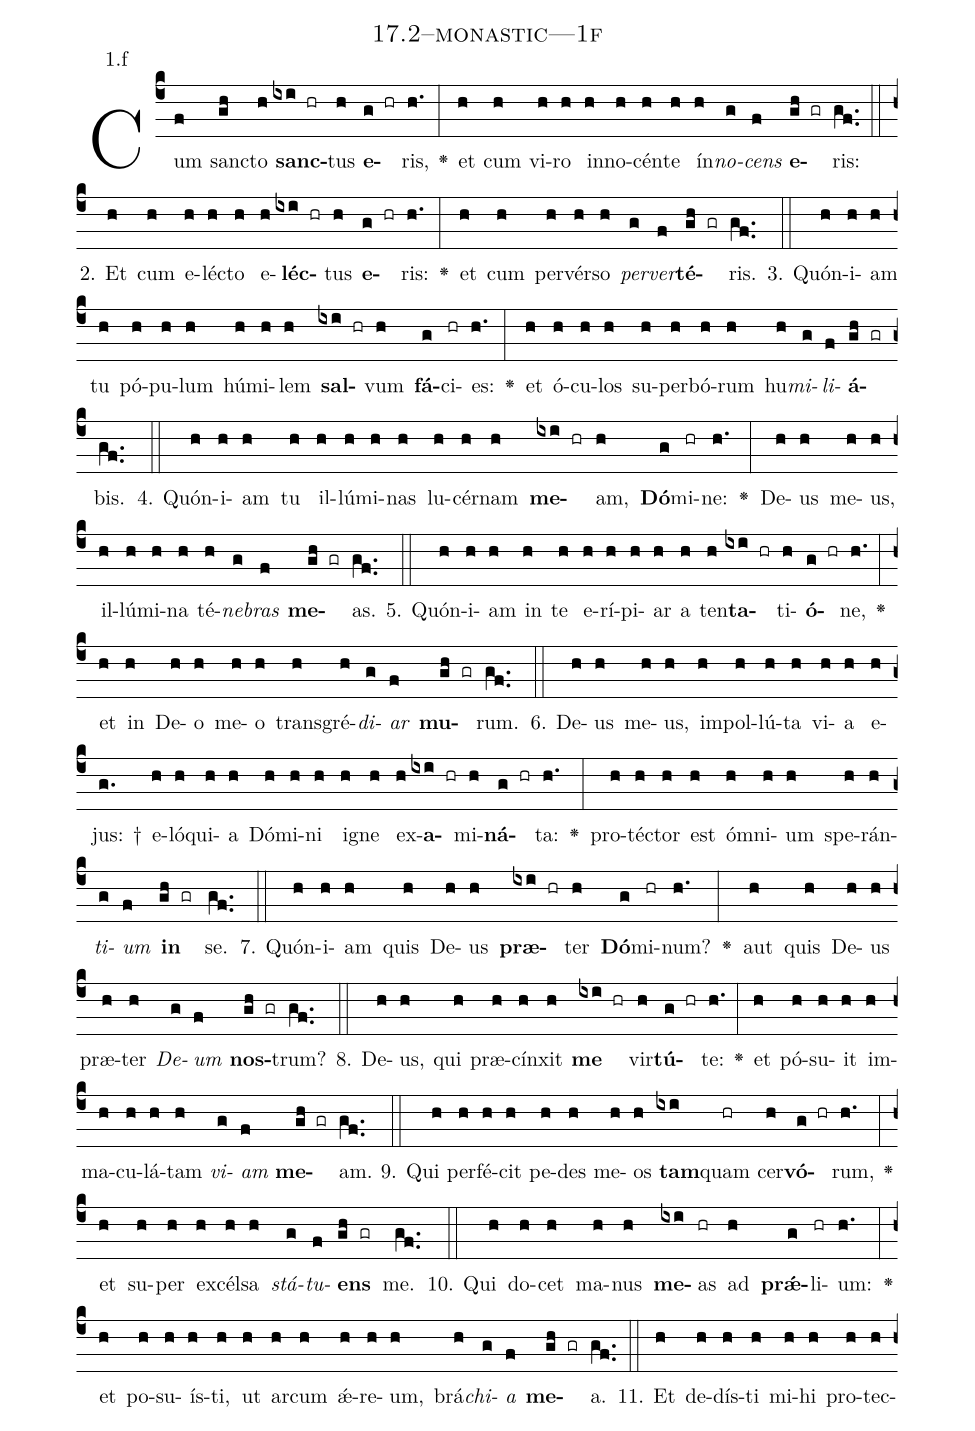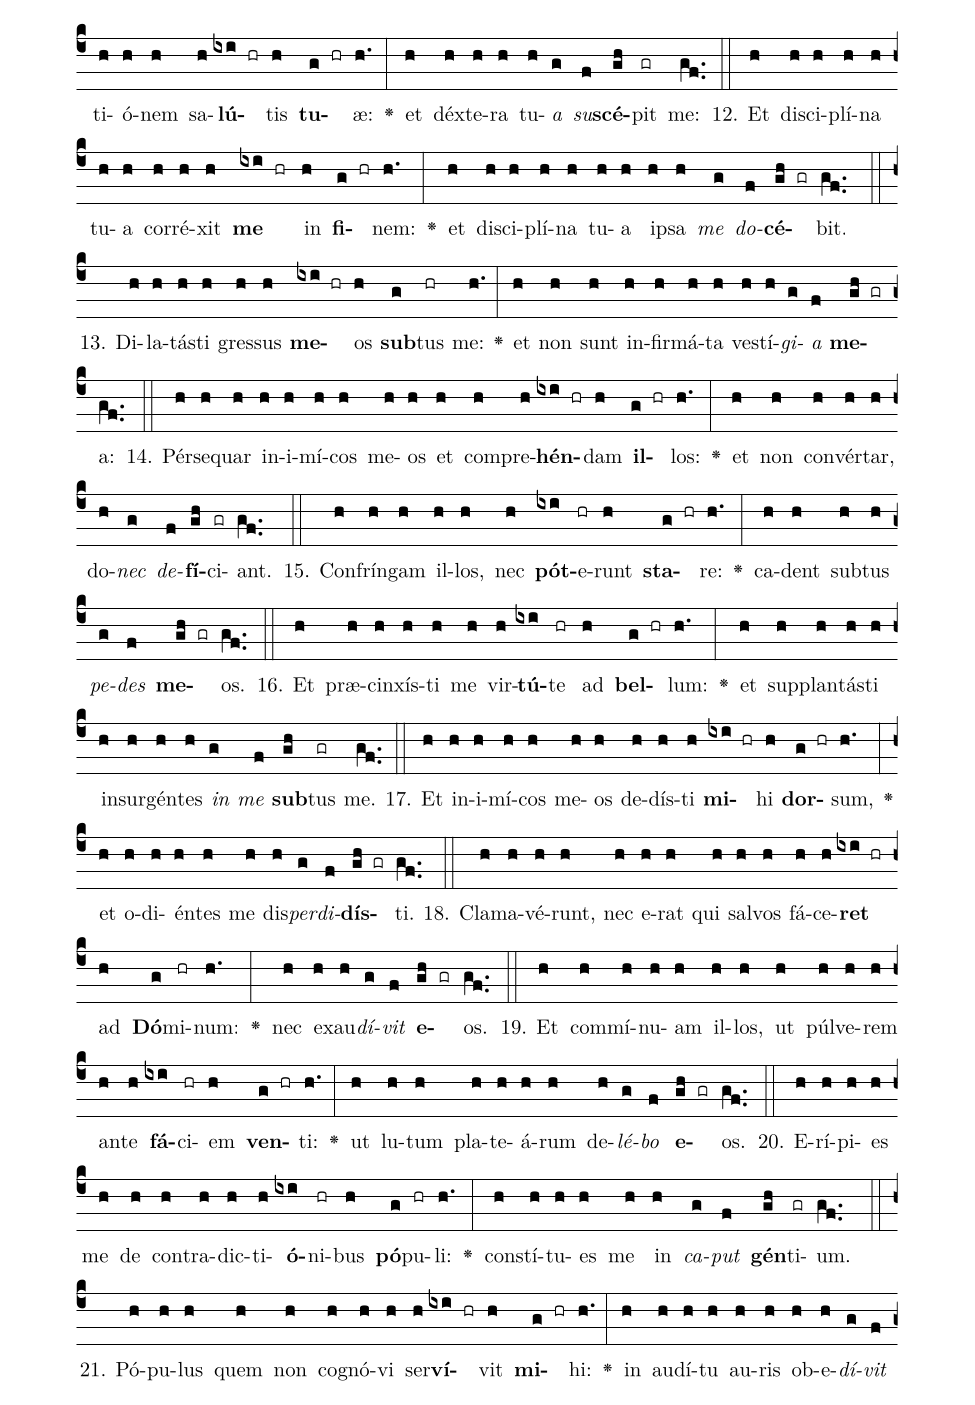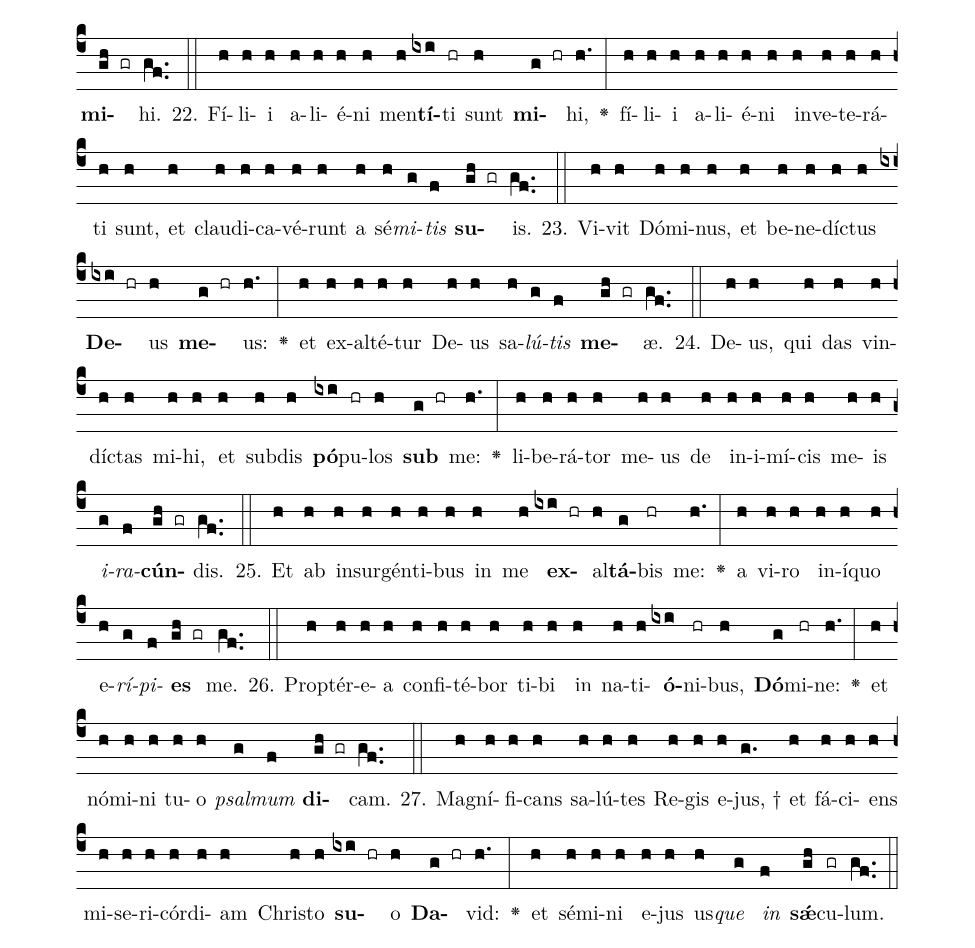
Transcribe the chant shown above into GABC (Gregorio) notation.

name: 17.2--monastic---1f;
annotation: 1.f;
%%
(c4)Cum(f) sanc(gh)to(h) <b>sanc</b>(ixi hr)tus(h) <b>e</b>(g hr)ris,(h.) <v>\greheightstar</v>(:) et(h) cum(h) vi(h)ro(h) in(h)no(h)cén(h)te(h) ín(h)<i>no</i>(g)<i>cens</i>(f) <b>e</b>(gh gr)ris:(gf..) (::)
2. Et(h) cum(h) e(h)léc(h)to(h) e(h)<b>léc</b>(ixi hr)tus(h) <b>e</b>(g hr)ris:(h.) <v>\greheightstar</v>(:) et(h) cum(h) per(h)vér(h)so(h) <i>per</i>(g)<i>ver</i>(f)<b>té</b>(gh gr)ris.(gf..) (::)
3. Quón(h)i(h)am(h) tu(h) pó(h)pu(h)lum(h) hú(h)mi(h)lem(h) <b>sal</b>(ixi hr)vum(h) <b>fá</b>(g)ci(hr)es:(h.) <v>\greheightstar</v>(:) et(h) ó(h)cu(h)los(h) su(h)per(h)bó(h)rum(h) hu(h)<i>mi</i>(g)<i>li</i>(f)<b>á</b>(gh gr)bis.(gf..) (::)
4. Quón(h)i(h)am(h) tu(h) il(h)lú(h)mi(h)nas(h) lu(h)cér(h)nam(h) <b>me</b>(ixi hr)am,(h) <b>Dó</b>(g)mi(hr)ne:(h.) <v>\greheightstar</v>(:) De(h)us(h) me(h)us,(h) il(h)lú(h)mi(h)na(h) té(h)<i>ne</i>(g)<i>bras</i>(f) <b>me</b>(gh gr)as.(gf..) (::)
5. Quón(h)i(h)am(h) in(h) te(h) e(h)rí(h)pi(h)ar(h) a(h) ten(h)<b>ta</b>(ixi hr)ti(h)<b>ó</b>(g hr)ne,(h.) <v>\greheightstar</v>(:) et(h) in(h) De(h)o(h) me(h)o(h) trans(h)gré(h)<i>di</i>(g)<i>ar</i>(f) <b>mu</b>(gh gr)rum.(gf..) (::)
6. De(h)us(h) me(h)us,(h) im(h)pol(h)lú(h)ta(h) vi(h)a(h) e(h)jus: †(g.) e(h)ló(h)qui(h)a(h) Dó(h)mi(h)ni(h) i(h)gne(h) ex(h)<b>a</b>(ixi hr)mi(h)<b>ná</b>(g hr)ta:(h.) <v>\greheightstar</v>(:) pro(h)téc(h)tor(h) est(h) óm(h)ni(h)um(h) spe(h)rán(h)<i>ti</i>(g)<i>um</i>(f) <b>in</b>(gh gr) se.(gf..) (::)
7. Quón(h)i(h)am(h) quis(h) De(h)us(h) <b>præ</b>(ixi hr)ter(h) <b>Dó</b>(g)mi(hr)num?(h.) <v>\greheightstar</v>(:) aut(h) quis(h) De(h)us(h) præ(h)ter(h) <i>De</i>(g)<i>um</i>(f) <b>nos</b>(gh gr)trum?(gf..) (::)
8. De(h)us,(h) qui(h) præ(h)cín(h)xit(h) <b>me</b>(ixi hr) vir(h)<b>tú</b>(g hr)te:(h.) <v>\greheightstar</v>(:) et(h) pó(h)su(h)it(h) im(h)ma(h)cu(h)lá(h)tam(h) <i>vi</i>(g)<i>am</i>(f) <b>me</b>(gh gr)am.(gf..) (::)
9. Qui(h) per(h)fé(h)cit(h) pe(h)des(h) me(h)os(h) <b>tam</b>(ixi)quam(hr) cer(h)<b>vó</b>(g hr)rum,(h.) <v>\greheightstar</v>(:) et(h) su(h)per(h) ex(h)cél(h)sa(h) <i>stá</i>(g)<i>tu</i>(f)<b>ens</b>(gh gr) me.(gf..) (::)
10. Qui(h) do(h)cet(h) ma(h)nus(h) <b>me</b>(ixi)as(hr) ad(h) <b>prǽ</b>(g)li(hr)um:(h.) <v>\greheightstar</v>(:) et(h) po(h)su(h)ís(h)ti,(h) ut(h) ar(h)cum(h) ǽ(h)re(h)um,(h) brá(h)<i>chi</i>(g)<i>a</i>(f) <b>me</b>(gh gr)a.(gf..) (::)
11. Et(h) de(h)dís(h)ti(h) mi(h)hi(h) pro(h)tec(h)ti(h)ó(h)nem(h) sa(h)<b>lú</b>(ixi hr)tis(h) <b>tu</b>(g hr)æ:(h.) <v>\greheightstar</v>(:) et(h) déx(h)te(h)ra(h) tu(h)<i>a</i>(g) <i>su</i>(f)<b>scé</b>(gh)pit(gr) me:(gf..) (::)
12. Et(h) di(h)sci(h)plí(h)na(h) tu(h)a(h) cor(h)ré(h)xit(h) <b>me</b>(ixi hr) in(h) <b>fi</b>(g hr)nem:(h.) <v>\greheightstar</v>(:) et(h) di(h)sci(h)plí(h)na(h) tu(h)a(h) ip(h)sa(h) <i>me</i>(g) <i>do</i>(f)<b>cé</b>(gh gr)bit.(gf..) (::)
13. Di(h)la(h)tás(h)ti(h) gres(h)sus(h) <b>me</b>(ixi hr)os(h) <b>sub</b>(g)tus(hr) me:(h.) <v>\greheightstar</v>(:) et(h) non(h) sunt(h) in(h)fir(h)má(h)ta(h) ves(h)tí(h)<i>gi</i>(g)<i>a</i>(f) <b>me</b>(gh gr)a:(gf..) (::)
14. Pér(h)se(h)quar(h) in(h)i(h)mí(h)cos(h) me(h)os(h) et(h) com(h)pre(h)<b>hén</b>(ixi hr)dam(h) <b>il</b>(g hr)los:(h.) <v>\greheightstar</v>(:) et(h) non(h) con(h)vér(h)tar,(h) do(h)<i>nec</i>(g) <i>de</i>(f)<b>fí</b>(gh)ci(gr)ant.(gf..) (::)
15. Con(h)frín(h)gam(h) il(h)los,(h) nec(h) <b>pót</b>(ixi)e(hr)runt(h) <b>sta</b>(g hr)re:(h.) <v>\greheightstar</v>(:) ca(h)dent(h) sub(h)tus(h) <i>pe</i>(g)<i>des</i>(f) <b>me</b>(gh gr)os.(gf..) (::)
16. Et(h) præ(h)cin(h)xís(h)ti(h) me(h) vir(h)<b>tú</b>(ixi)te(hr) ad(h) <b>bel</b>(g hr)lum:(h.) <v>\greheightstar</v>(:) et(h) sup(h)plan(h)tás(h)ti(h) in(h)sur(h)gén(h)tes(h) <i>in</i>(g) <i>me</i>(f) <b>sub</b>(gh)tus(gr) me.(gf..) (::)
17. Et(h) in(h)i(h)mí(h)cos(h) me(h)os(h) de(h)dís(h)ti(h) <b>mi</b>(ixi hr)hi(h) <b>dor</b>(g hr)sum,(h.) <v>\greheightstar</v>(:) et(h) o(h)di(h)én(h)tes(h) me(h) dis(h)<i>per</i>(g)<i>di</i>(f)<b>dís</b>(gh gr)ti.(gf..) (::)
18. Cla(h)ma(h)vé(h)runt,(h) nec(h) e(h)rat(h) qui(h) sal(h)vos(h) fá(h)ce(h)<b>ret</b>(ixi hr) ad(h) <b>Dó</b>(g)mi(hr)num:(h.) <v>\greheightstar</v>(:) nec(h) ex(h)au(h)<i>dí</i>(g)<i>vit</i>(f) <b>e</b>(gh gr)os.(gf..) (::)
19. Et(h) com(h)mí(h)nu(h)am(h) il(h)los,(h) ut(h) púl(h)ve(h)rem(h) an(h)te(h) <b>fá</b>(ixi)ci(hr)em(h) <b>ven</b>(g hr)ti:(h.) <v>\greheightstar</v>(:) ut(h) lu(h)tum(h) pla(h)te(h)á(h)rum(h) de(h)<i>lé</i>(g)<i>bo</i>(f) <b>e</b>(gh gr)os.(gf..) (::)
20. E(h)rí(h)pi(h)es(h) me(h) de(h) con(h)tra(h)dic(h)ti(h)<b>ó</b>(ixi)ni(hr)bus(h) <b>pó</b>(g)pu(hr)li:(h.) <v>\greheightstar</v>(:) con(h)stí(h)tu(h)es(h) me(h) in(h) <i>ca</i>(g)<i>put</i>(f) <b>gén</b>(gh)ti(gr)um.(gf..) (::)
21. Pó(h)pu(h)lus(h) quem(h) non(h) co(h)gnó(h)vi(h) ser(h)<b>ví</b>(ixi hr)vit(h) <b>mi</b>(g hr)hi:(h.) <v>\greheightstar</v>(:) in(h) au(h)dí(h)tu(h) au(h)ris(h) ob(h)e(h)<i>dí</i>(g)<i>vit</i>(f) <b>mi</b>(gh gr)hi.(gf..) (::)
22. Fí(h)li(h)i(h) a(h)li(h)é(h)ni(h) men(h)<b>tí</b>(ixi)ti(hr) sunt(h) <b>mi</b>(g hr)hi,(h.) <v>\greheightstar</v>(:) fí(h)li(h)i(h) a(h)li(h)é(h)ni(h) in(h)ve(h)te(h)rá(h)ti(h) sunt,(h) et(h) clau(h)di(h)ca(h)vé(h)runt(h) a(h) sé(h)<i>mi</i>(g)<i>tis</i>(f) <b>su</b>(gh gr)is.(gf..) (::)
23. Vi(h)vit(h) Dó(h)mi(h)nus,(h) et(h) be(h)ne(h)díc(h)tus(h) <b>De</b>(ixi hr)us(h) <b>me</b>(g hr)us:(h.) <v>\greheightstar</v>(:) et(h) ex(h)al(h)té(h)tur(h) De(h)us(h) sa(h)<i>lú</i>(g)<i>tis</i>(f) <b>me</b>(gh gr)æ.(gf..) (::)
24. De(h)us,(h) qui(h) das(h) vin(h)díc(h)tas(h) mi(h)hi,(h) et(h) sub(h)dis(h) <b>pó</b>(ixi)pu(hr)los(h) <b>sub</b>(g hr) me:(h.) <v>\greheightstar</v>(:) li(h)be(h)rá(h)tor(h) me(h)us(h) de(h) in(h)i(h)mí(h)cis(h) me(h)is(h) <i>i</i>(g)<i>ra</i>(f)<b>cún</b>(gh gr)dis.(gf..) (::)
25. Et(h) ab(h) in(h)sur(h)gén(h)ti(h)bus(h) in(h) me(h) <b>ex</b>(ixi hr)al(h)<b>tá</b>(g)bis(hr) me:(h.) <v>\greheightstar</v>(:) a(h) vi(h)ro(h) in(h)í(h)quo(h) e(h)<i>rí</i>(g)<i>pi</i>(f)<b>es</b>(gh gr) me.(gf..) (::)
26. Prop(h)tér(h)e(h)a(h) con(h)fi(h)té(h)bor(h) ti(h)bi(h) in(h) na(h)ti(h)<b>ó</b>(ixi)ni(hr)bus,(h) <b>Dó</b>(g)mi(hr)ne:(h.) <v>\greheightstar</v>(:) et(h) nó(h)mi(h)ni(h) tu(h)o(h) <i>psal</i>(g)<i>mum</i>(f) <b>di</b>(gh gr)cam.(gf..) (::)
27. Ma(h)gní(h)fi(h)cans(h) sa(h)lú(h)tes(h) Re(h)gis(h) e(h)jus, †(g.) et(h) fá(h)ci(h)ens(h) mi(h)se(h)ri(h)cór(h)di(h)am(h) Chris(h)to(h) <b>su</b>(ixi hr)o(h) <b>Da</b>(g hr)vid:(h.) <v>\greheightstar</v>(:) et(h) sé(h)mi(h)ni(h) e(h)jus(h) us(h)<i>que</i>(g) <i>in</i>(f) <b>sǽ</b>(gh)cu(gr)lum.(gf..) (::)
